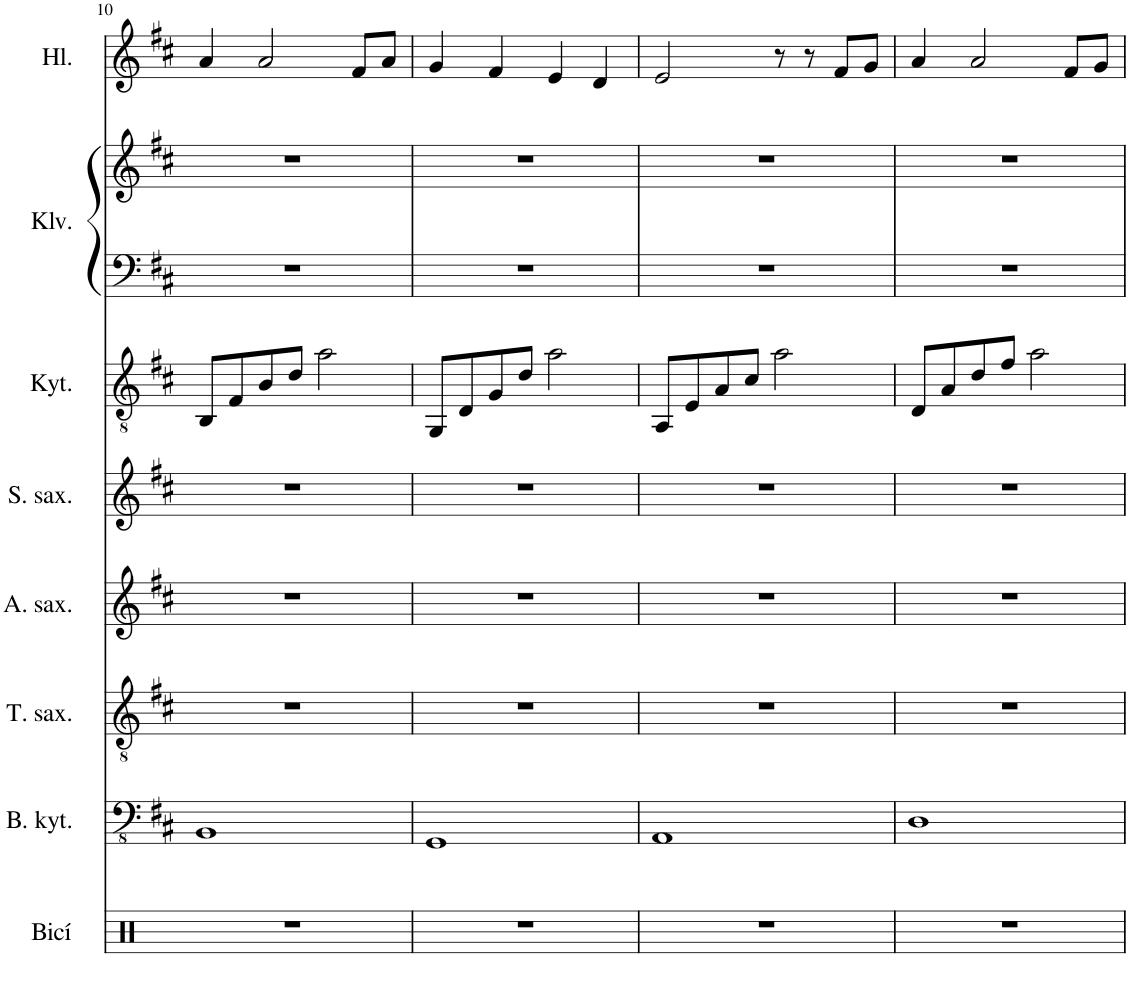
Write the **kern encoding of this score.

**kern	**kern	**kern	**kern	**kern	**kern	**kern	**kern	**kern
*part8	*part7	*part6	*part5	*part4	*part3	*part2	*part2	*part1
*staff9	*staff8	*staff7	*staff6	*staff5	*staff4	*staff3	*staff2	*staff1
*I"Bicí souprava	*I"Basová kytara	*I"Tenorový saxofon	*I"Altový saxofon	*I"Sopránový saxofon	*I"Akustická kytara	*I"Klavír	*	*I"Zpěv
*I'Bicí	*I'B. kyt.	*I'T. sax.	*I'A. sax.	*I'S. sax.	*I'Kyt.	*I'Klv.	*	*
!!LO:PB:g=z
*clefX	*clefFv4	*clefGv2	*clefG2	*clefG2	*clefGv2	*clefF4	*clefG2	*clefG2
*	*	*ITrd8c14	*	*ITrd1c2	*	*	*	*
*k[]	*k[f#c#]	*k[f#c#]	*k[f#c#]	*k[f#c#]	*k[f#c#]	*k[f#c#]	*k[f#c#]	*k[f#c#]
*M4/4	*M4/4	*M4/4	*M4/4	*M4/4	*M4/4	*M4/4	*M4/4	*M4/4
=10	=10	=10	=10	=10	=10	=10	=10	=10
1r	1BBB	1r	1r	1r	8BB/L	1r	1r	4a/
.	.	.	.	.	8F#/	.	.	.
.	.	.	.	.	8B/	.	.	2a/
.	.	.	.	.	8d/J	.	.	.
.	.	.	.	.	2a\	.	.	.
.	.	.	.	.	.	.	.	8f#/L
.	.	.	.	.	.	.	.	8a/J
=11	=11	=11	=11	=11	=11	=11	=11	=11
1r	1GGG	1r	1r	1r	8GG/L	1r	1r	4g/
.	.	.	.	.	8D/	.	.	.
.	.	.	.	.	8G/	.	.	4f#/
.	.	.	.	.	8d/J	.	.	.
.	.	.	.	.	2a\	.	.	4e/
.	.	.	.	.	.	.	.	4d/
=12	=12	=12	=12	=12	=12	=12	=12	=12
1r	1AAA	1r	1r	1r	8AA/L	1r	1r	2e/
.	.	.	.	.	8E/	.	.	.
.	.	.	.	.	8A/	.	.	.
.	.	.	.	.	8c#/J	.	.	.
.	.	.	.	.	2a\	.	.	8r
.	.	.	.	.	.	.	.	8r
.	.	.	.	.	.	.	.	8f#/L
.	.	.	.	.	.	.	.	8g/J
=13	=13	=13	=13	=13	=13	=13	=13	=13
1r	1DD	1r	1r	1r	8D/L	1r	1r	4a/
.	.	.	.	.	8A/	.	.	.
.	.	.	.	.	8d/	.	.	2a/
.	.	.	.	.	8f#/J	.	.	.
.	.	.	.	.	2a\	.	.	.
.	.	.	.	.	.	.	.	8f#/L
.	.	.	.	.	.	.	.	8g/J
=	=	=	=	=	=	=	=	=
*-	*-	*-	*-	*-	*-	*-	*-	*-
